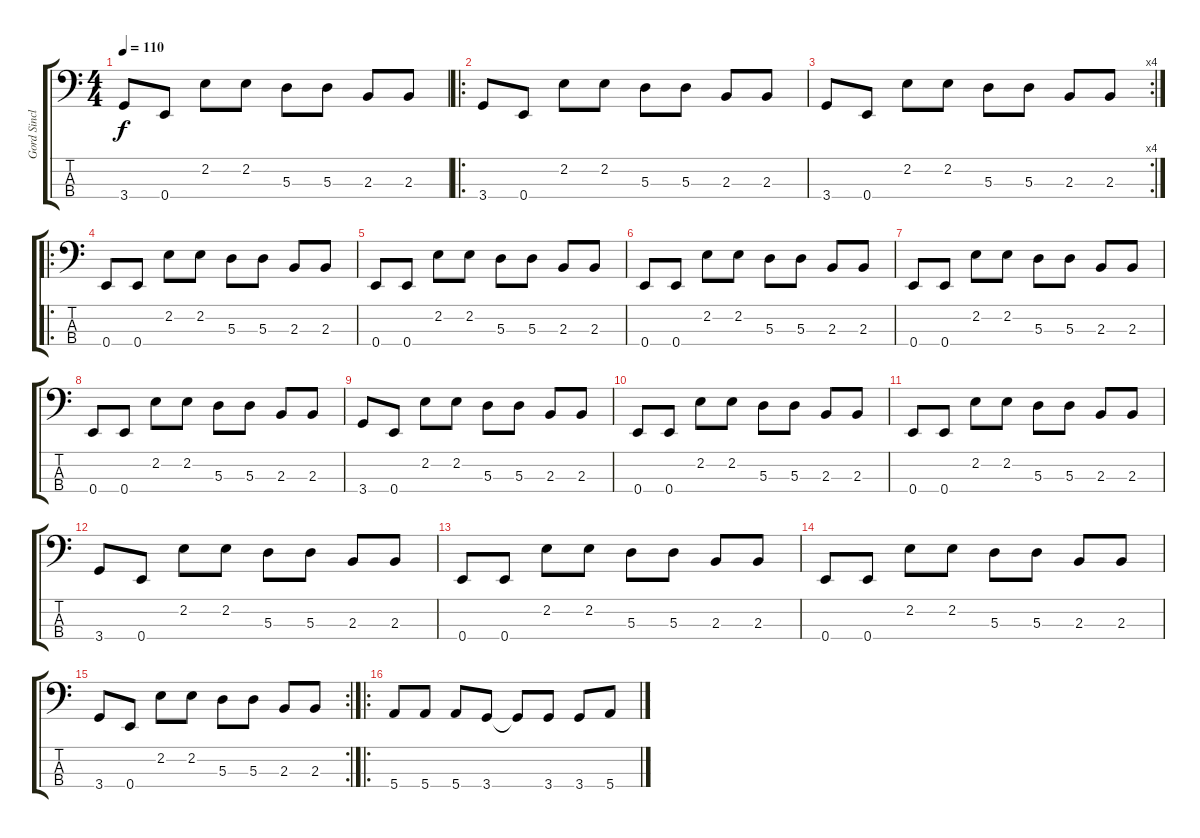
\track ("Gord Sinclair" "Gord Sincl") {instrument electricbasspick}
\staff {score tabs}
\tuning (G2 D2 A1 E1) {hide}
\ts (4 4)
\tempo 110
\clef f4
\ks c
3.4.8{dy f} 0.4.8 2.2.8 2.2.8 5.3.8 5.3.8 2.3.8 2.3.8 |
\ro
3.4.8 0.4.8 2.2.8 2.2.8 5.3.8 5.3.8 2.3.8 2.3.8 |
\rc 4
3.4.8 0.4.8 2.2.8 2.2.8 5.3.8 5.3.8 2.3.8 2.3.8 |
\ro
0.4.8 0.4.8 2.2.8 2.2.8 5.3.8 5.3.8 2.3.8 2.3.8 |
0.4.8 0.4.8 2.2.8 2.2.8 5.3.8 5.3.8 2.3.8 2.3.8 |
0.4.8 0.4.8 2.2.8 2.2.8 5.3.8 5.3.8 2.3.8 2.3.8 |
0.4.8 0.4.8 2.2.8 2.2.8 5.3.8 5.3.8 2.3.8 2.3.8 |
0.4.8 0.4.8 2.2.8 2.2.8 5.3.8 5.3.8 2.3.8 2.3.8 |
3.4.8 0.4.8 2.2.8 2.2.8 5.3.8 5.3.8 2.3.8 2.3.8 |
0.4.8 0.4.8 2.2.8 2.2.8 5.3.8 5.3.8 2.3.8 2.3.8 |
0.4.8 0.4.8 2.2.8 2.2.8 5.3.8 5.3.8 2.3.8 2.3.8 |
3.4.8 0.4.8 2.2.8 2.2.8 5.3.8 5.3.8 2.3.8 2.3.8 |
0.4.8 0.4.8 2.2.8 2.2.8 5.3.8 5.3.8 2.3.8 2.3.8 |
0.4.8 0.4.8 2.2.8 2.2.8 5.3.8 5.3.8 2.3.8 2.3.8 |
\rc 2
3.4.8 0.4.8 2.2.8 2.2.8 5.3.8 5.3.8 2.3.8 2.3.8 |
\ro
5.4.8 5.4.8 5.4.8 3.4.8 3.4{t}.8 3.4.8 3.4.8 5.4.8
